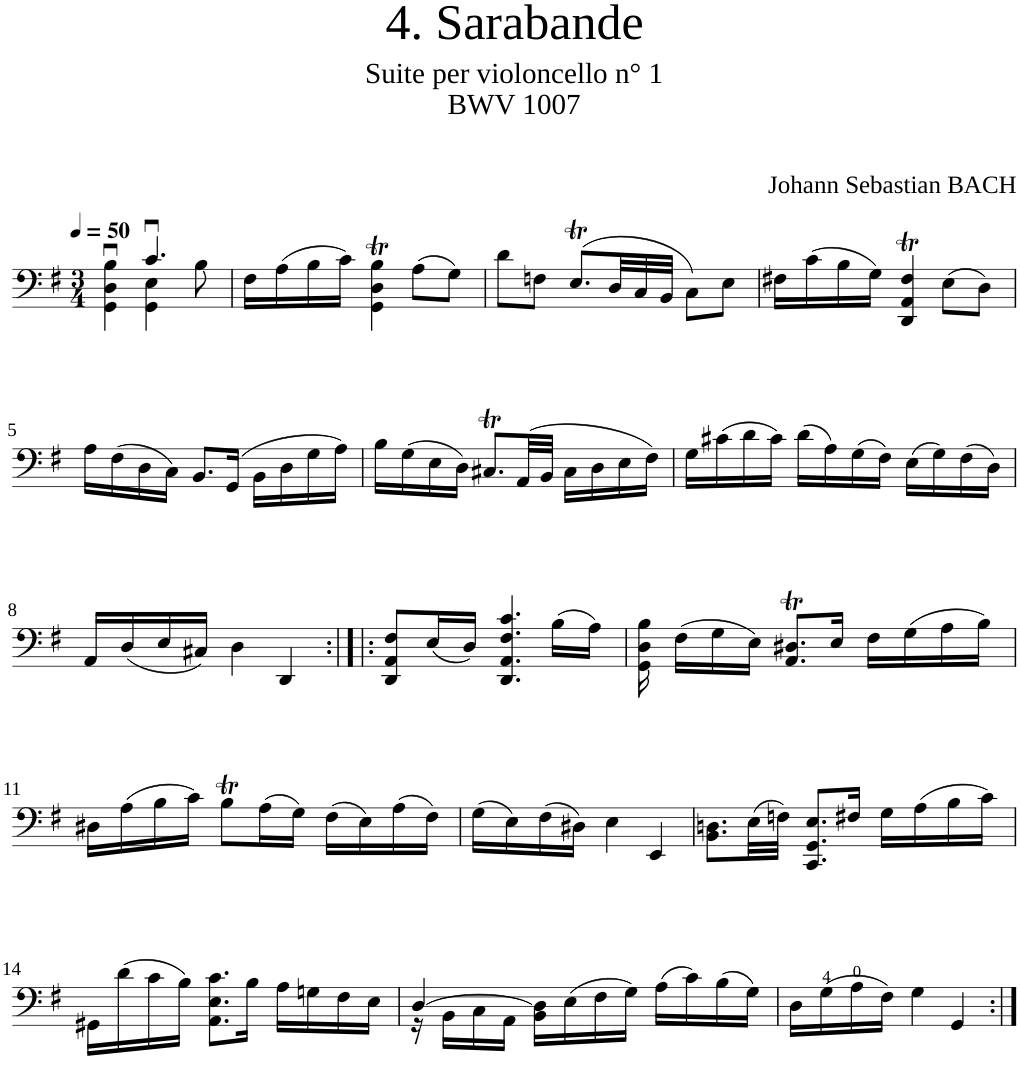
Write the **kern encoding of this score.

**kern
*part1
*staff1
*I"Violoncello
*I'Vc
*clefF4
*k[f#]
*M3/4
*MM50
=1
*^
4GG\::u 4D\::u 4B\::u	4ryy
4.cu/	4GG\:: 4E\::
.	4ryy
8B\	.
*v	*v
=2
16F#\LL
(16A\
16B\
16c\JJ)
4GG\::T 4D\::T 4B\::T
(8A\L
8G\J)
=3
8d\L
8Fn\J
(8.ET/L
*Xbrackettup
48D/LL
48C/
48BB/JJJ
8C\L)
8E\J
=4
16F#X\LL
(16c\
16B\
16G\JJ)
4DD/::T 4AA/::T 4F#/::T
(8E\L
8D\J)
!!LO:LB:g=z
=5
16A\LL
(16F#\
16D\
16C\JJ)
8.BB/L
(16GG/Jk
16BB\LL
16D\
16G\
16A\JJ)
=6
16B\LL
(16G\
16E\
16D\JJ)
8.C#Xt/L
(32AA/LL
32BB/JJJ
16C#\LL
16D\
16E\
16F#\JJ)
=7
16G\LL
(16c#X\
16d\
16c#\JJ)
(16d\LL
16A\)
(16G\
16F#\JJ)
(16E\LL
16G\)
(16F#\
16D\JJ)
!!LO:LB:g=z
=8
16AA/LL
(16D/
16E/
16C#X/JJ)
4D\
4DD/
=9:|!|:
8DD/:: 8AA/:: 8F#/::L
(16E/L
16D/JJ)
4.DD/:: 4.AA/:: 4.F#/:: 4.c/::
(16B\LL
16A\JJ)
=10
16GG\:: 16D\:: 16B\::
(16F#\LL
16G\
16E\JJ)
8.AA/T 8.D#X/TL
16E/Jk
16F#\LL
(16G\
16A\
16B\JJ)
!!LO:LB:g=z
=11
16D#X\LL
(16A\
16B\
16c\JJ)
8Bt\L
(16A\L
16G\JJ)
(16F#\LL
16E\)
(16A\
16F#\JJ)
=12
(16G\LL
16E\)
(16F#\
16D#X\JJ)
4E\
4EE/
=13
8.BB\ 8.Dn\L
(32E\LL
32Fn\JJJ)
8.CC/ 8.GG/ 8.E/L
16F#X/Jk
16G\LL
(16A\
16B\
16c\JJ)
!!LO:LB:g=z
=14
16GG#X\LL
(16d\
16c\
16B\JJ)
8.AA\:: 8.E\:: 8.c\::L
16B\Jk
16A\LL
16Gn\
16F#\
16E\JJ
=15
*^
[4D/	16r
.	16BB\LL
.	16C\
.	16AA\JJ
16BB\ 16D\]LL	2ryy
(>16E\	.
16F#\	.
16G\JJ)	.
(>16A\LL	.
16c\)	.
(>16B\	.
16G\JJ)	.
*v	*v
=16
16D\LL
(16G\
16A\
16F#\JJ)
4G\
4GG/
=:|!
*-
